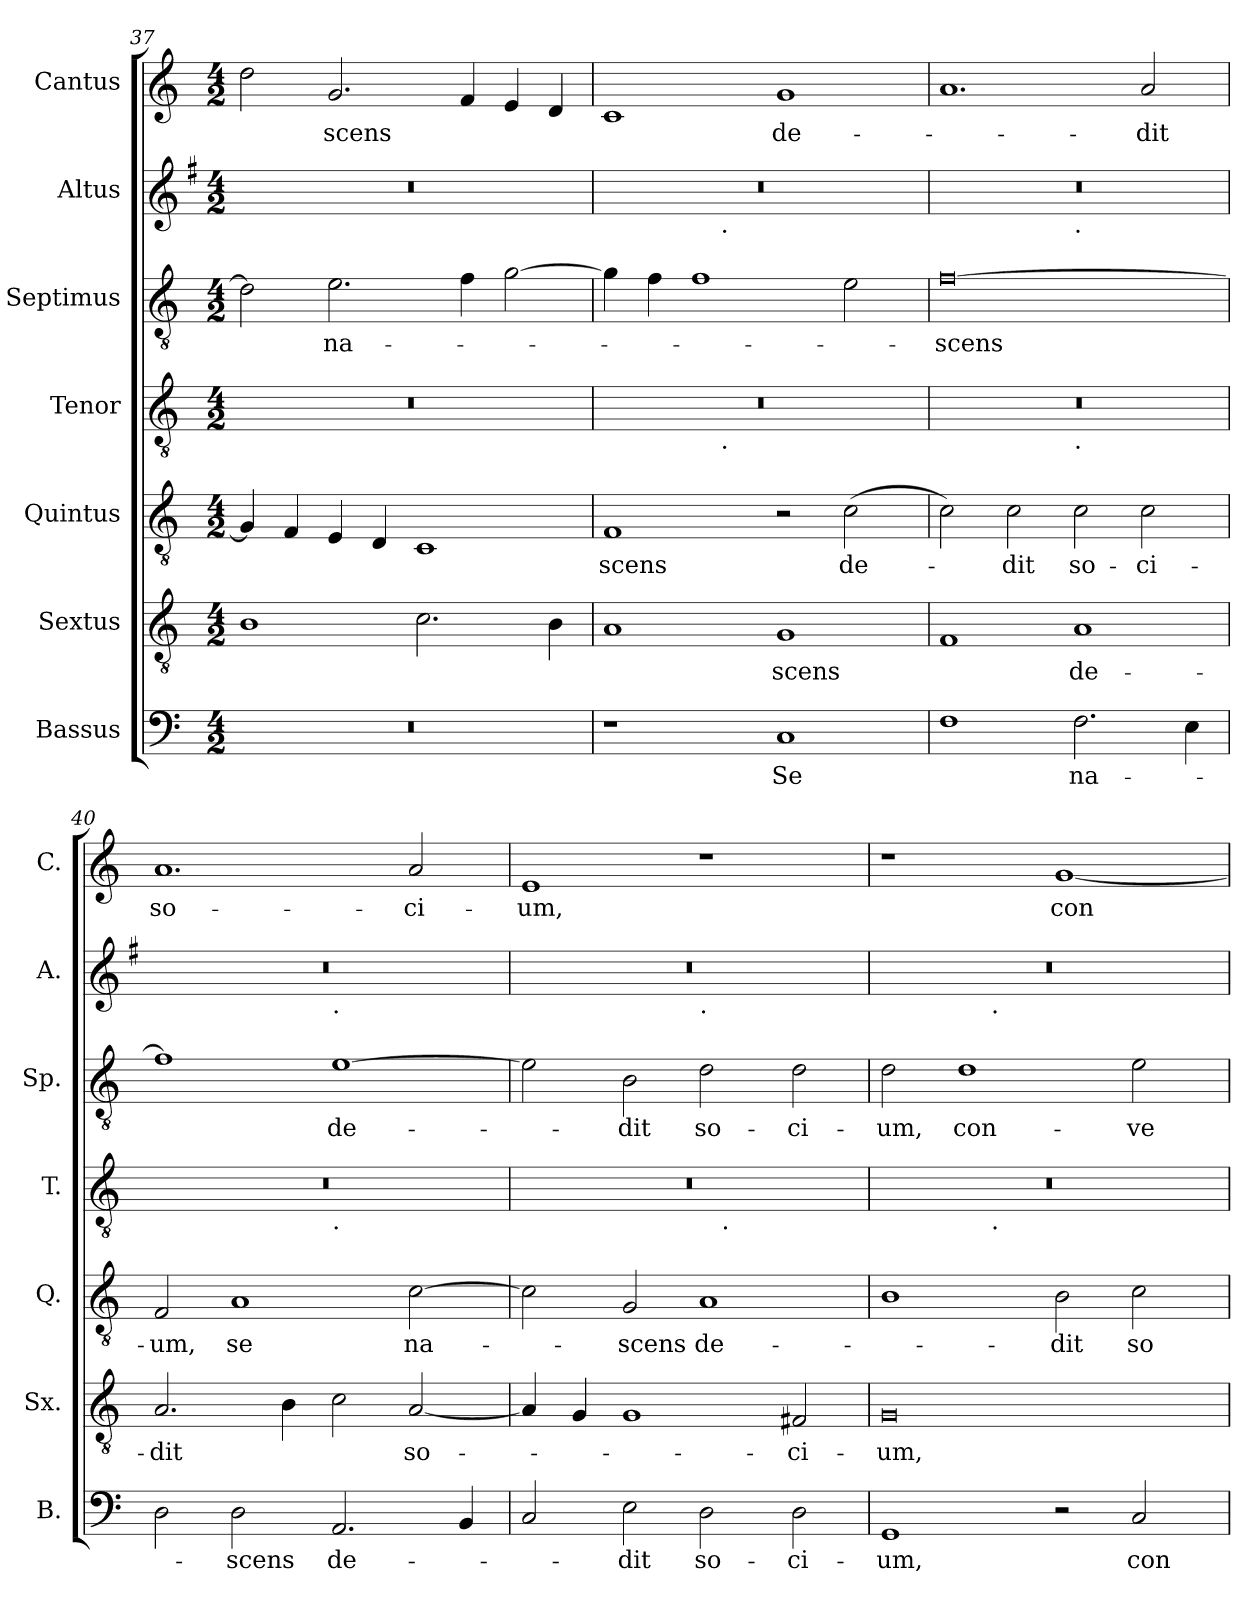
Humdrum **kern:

**kern	**text	**kern	**text	**kern	**text	**kern	**kern	**text	**kern	**kern	**text
*part7	*part7	*part6	*part6	*part5	*part5	*part4	*part3	*part3	*part2	*part1	*part1
*staff7	*staff7	*staff6	*staff6	*staff5	*staff5	*staff4	*staff3	*staff3	*staff2	*staff1	*staff1
*I"Bassus	*	*I"Sextus	*	*I"Quintus	*	*I"Tenor	*I"Septimus	*	*I"Altus	*I"Cantus	*
*I'B.	*	*I'Sx.	*	*I'Q.	*	*I'T.	*I'Sp.	*	*I'A.	*I'C.	*
*clefF4	*	*clefGv2	*	*clefGv2	*	*clefGv2	*clefGv2	*	*clefG2	*clefG2	*
*k[]	*	*k[]	*	*k[]	*	*k[]	*k[]	*	*k[f#]	*k[]	*
*M4/2	*	*M4/2	*	*M4/2	*	*M4/2	*M4/2	*	*M4/2	*M4/2	*
=37	=37	=37	=37	=37	=37	=37	=37	=37	=37	=37	=37
0r	.	1B	.	4G/]	.	0r	2d\]	.	0r	2dd\	.
.	.	.	.	4F/	.	.	.	.	.	.	.
!	!	!	!	!	!	!	!	!LO:LY:b	!	!	!LO:LY:b
.	.	.	.	4E/	.	.	2.e\	na-	.	2.g/	-scens
.	.	.	.	4D/	.	.	.	.	.	.	.
.	.	2.c\	.	1C	.	.	.	.	.	.	.
.	.	.	.	.	.	.	4f\	.	.	4f/	.
.	.	.	.	.	.	.	[2g\	.	.	4e/	.
.	.	4B\	.	.	.	.	.	.	.	4d/	.
=38	=38	=38	=38	=38	=38	=38	=38	=38	=38	=38	=38
!	!	!	!	!	!LO:LY:b	!	!	!	!	!	!
*	*	*	*	*	*	*^	*	*	*^	*	*
1r	.	1A	.	1F	-scens	0r	2ryy	4g\]	.	0r	2ryy	1c	.
.	.	.	.	.	.	.	.	4f\	.	.	.	.	.
.	.	.	.	.	.	.	8ryy	1f	.	.	8ryy	.	.
!	!	!	!	!	!	!	!	!	!	!	!LO:TX:b:t=.	!	!
!	!	!	!	!	!	!	!LO:TX:b:t=.	!	!	!	!	!	!
.	.	.	.	.	.	.	1ryy	.	.	.	1ryy	.	.
!	!LO:LY:b	!	!LO:LY:b	!	!	!	!	!	!	!	!	!	!LO:LY:b
1C	Se	1G	-scens	2r	.	.	.	.	.	.	.	1g	de-
!	!	!	!	!	!LO:LY:b	!	!	!	!	!	!	!	!
.	.	.	.	(>2c\	de-	.	.	2e\	.	.	.	.	.
.	.	.	.	.	.	.	4.ryy	.	.	.	4.ryy	.	.
=39	=39	=39	=39	=39	=39	=39	=39	=39	=39	=39	=39	=39	=39
!	!	!	!	!	!	!	!	!	!LO:LY:b	!	!	!	!
1F	.	1F	.	2c\)	.	0r	1ryy	[0f	-scens	0r	1ryy	1.a	.
!	!	!	!	!	!LO:LY:b	!	!	!	!	!	!	!	!
.	.	.	.	2c\	-dit	.	.	.	.	.	.	.	.
!	!	!	!	!	!	!	!	!	!	!	!LO:TX:b:t=.	!	!
!	!	!	!	!	!	!	!LO:TX:b:t=.	!	!	!	!	!	!
!	!LO:LY:b	!	!LO:LY:b	!	!LO:LY:b	!	!	!	!	!	!	!	!
2.F\	na-	1A	de-	2c\	so-	.	1ryy	.	.	.	1ryy	.	.
!	!	!	!	!	!LO:LY:b	!	!	!	!	!	!	!	!LO:LY:b
.	.	.	.	2c\	-ci-	.	.	.	.	.	.	2a/	-dit
4E\	.	.	.	.	.	.	.	.	.	.	.	.	.
=40	=40	=40	=40	=40	=40	=40	=40	=40	=40	=40	=40	=40	=40
!	!	!	!LO:LY:b	!	!LO:LY:b	!	!	!	!	!	!	!	!LO:LY:b
2D\	.	2.A/	-dit	2F/	-um,	0r	1ryy	1f]	.	0r	1ryy	1.a	so-
!	!LO:LY:b	!	!	!	!LO:LY:b	!	!	!	!	!	!	!	!
2D\	-scens	.	.	1A	se	.	.	.	.	.	.	.	.
.	.	4B\	.	.	.	.	.	.	.	.	.	.	.
!	!	!	!	!	!	!	!	!	!	!	!LO:TX:b:t=.	!	!
!	!	!	!	!	!	!	!LO:TX:b:t=.	!	!	!	!	!	!
!	!LO:LY:b	!	!	!	!	!	!	!	!LO:LY:b	!	!	!	!
2.AA/	de-	2c\	.	.	.	.	1ryy	[1e	de-	.	1ryy	.	.
!	!	!	!LO:LY:b	!	!LO:LY:b	!	!	!	!	!	!	!	!LO:LY:b
.	.	[2A/	so-	[2c\	na-	.	.	.	.	.	.	2a/	-ci-
4BB/	.	.	.	.	.	.	.	.	.	.	.	.	.
=41	=41	=41	=41	=41	=41	=41	=41	=41	=41	=41	=41	=41	=41
!	!	!	!	!	!	!	!	!	!	!	!	!	!LO:LY:b
2C/	.	4A/]	.	2c\]	.	0r	1ryy	2e\]	.	0r	1ryy	1e	-um,
.	.	4G/	.	.	.	.	.	.	.	.	.	.	.
!	!LO:LY:b	!	!	!	!LO:LY:b	!	!	!	!LO:LY:b	!	!	!	!
2E\	-dit	1G	.	2G/	-scens	.	.	2B\	-dit	.	.	.	.
!	!	!	!	!	!	!	!	!	!	!	!LO:TX:b:t=.	!	!
!	!LO:LY:b	!	!	!	!LO:LY:b	!	!	!	!LO:LY:b	!	!	!	!
2D\	so-	.	.	1A	de-	.	16ryy	2d\	so-	.	1ryy	1r	.
!	!	!	!	!	!	!	!LO:TX:b:t=.	!	!	!	!	!	!
.	.	.	.	.	.	.	2...ryy	.	.	.	.	.	.
!	!LO:LY:b	!	!LO:LY:b	!	!	!	!	!	!LO:LY:b	!	!	!	!
2D\	-ci-	2F#X/	-ci-	.	.	.	.	2d\	-ci-	.	.	.	.
=42	=42	=42	=42	=42	=42	=42	=42	=42	=42	=42	=42	=42	=42
!	!LO:LY:b	!	!LO:LY:b	!	!	!	!	!	!LO:LY:b	!	!	!	!
1GG	-um,	0G	-um,	1B	.	0r	2ryy	2d\	-um,	0r	2ryy	1r	.
!	!	!	!	!	!	!	!	!	!LO:LY:b	!	!	!	!
.	.	.	.	.	.	.	8ryy	1d	con-	.	8ryy	.	.
!	!	!	!	!	!	!	!	!	!	!	!LO:TX:b:t=.	!	!
!	!	!	!	!	!	!	!LO:TX:b:t=.	!	!	!	!	!	!
.	.	.	.	.	.	.	1ryy	.	.	.	1ryy	.	.
!	!	!	!	!	!LO:LY:b	!	!	!	!	!	!	!	!LO:LY:b
2r	.	.	.	2B\	-dit	.	.	.	.	.	.	[1g	con-
!	!LO:LY:b	!	!	!	!LO:LY:b	!	!	!	!LO:LY:b	!	!	!	!
2C/	con-	.	.	2c\	so-	.	.	2e\	-ve-	.	.	.	.
.	.	.	.	.	.	.	4.ryy	.	.	.	4.ryy	.	.
*	*	*	*	*	*	*v	*v	*	*	*v	*v	*	*
=	=	=	=	=	=	=	=	=	=	=	=
*-	*-	*-	*-	*-	*-	*-	*-	*-	*-	*-	*-
